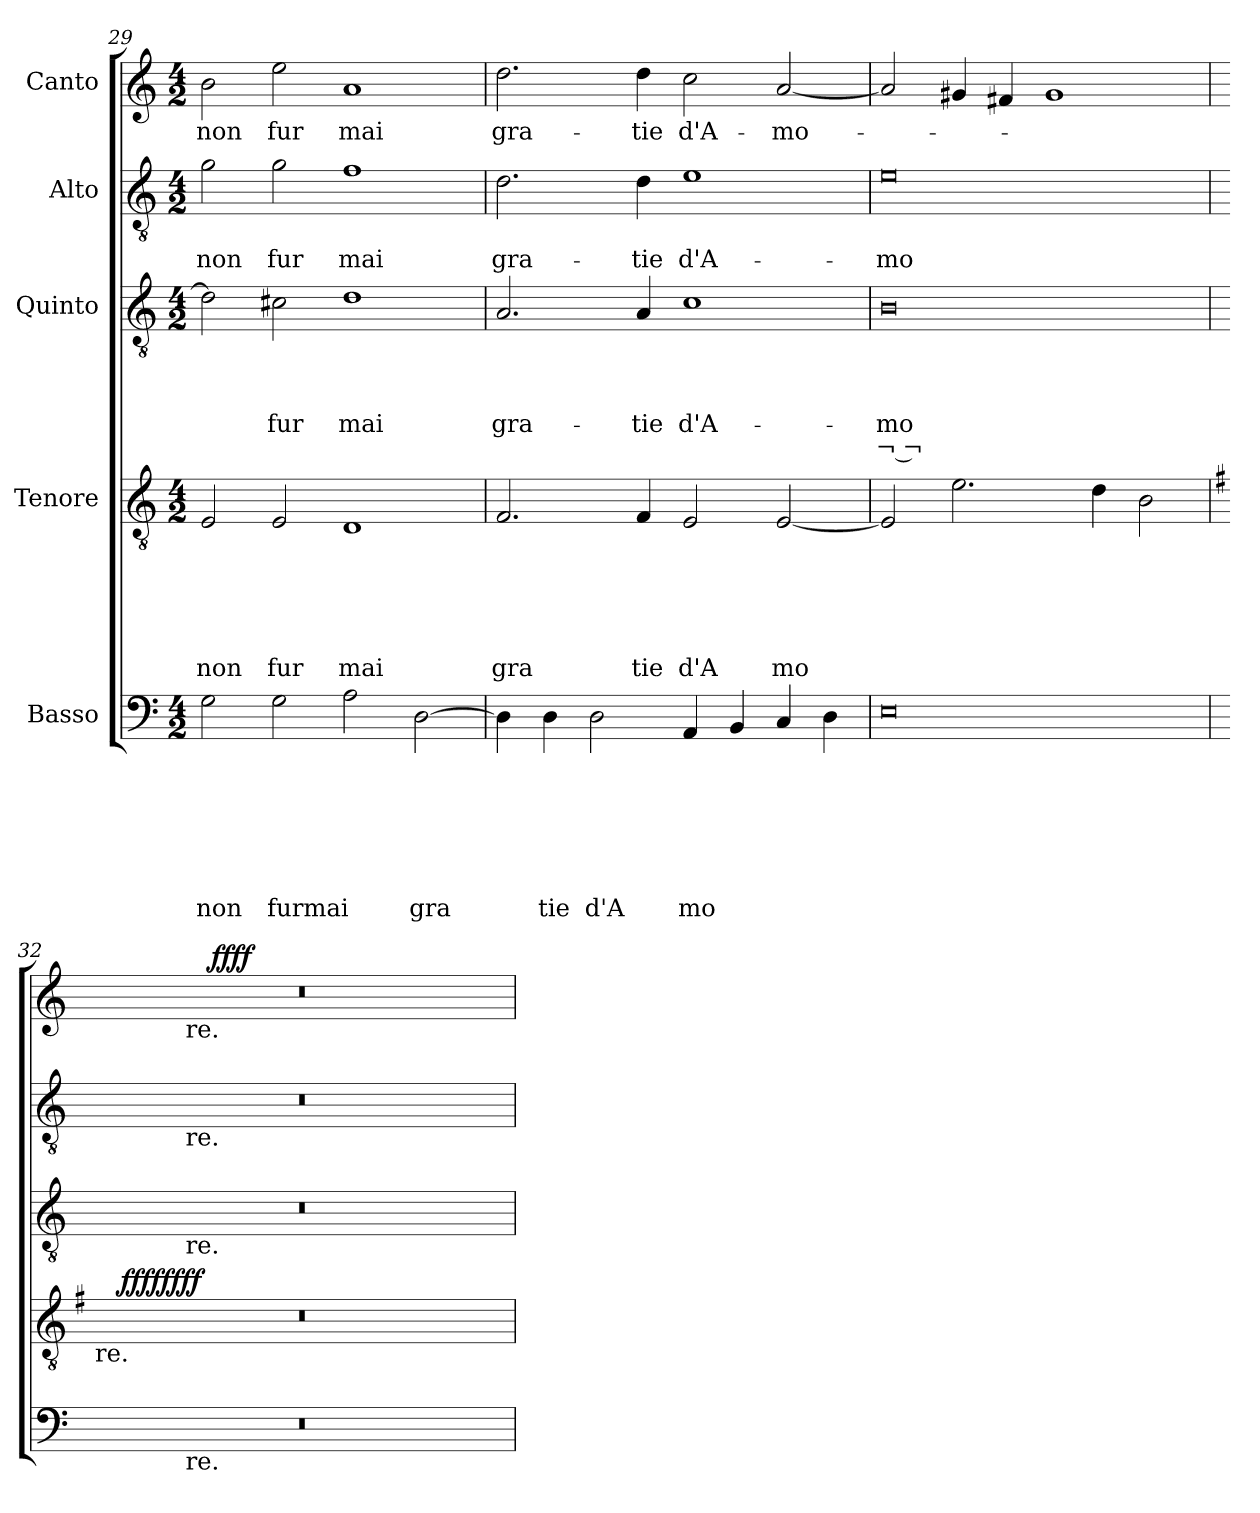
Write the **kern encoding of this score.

**kern	**text	**text	**text	**text	**text	**text	**text	**kern	**text	**text	**text	**text	**text	**text	**dynam	**kern	**text	**text	**text	**text	**text	**kern	**text	**text	**kern	**text	**dynam
*part5	*part5	*part5	*part5	*part5	*part5	*part5	*part5	*part4	*part4	*part4	*part4	*part4	*part4	*part4	*part4	*part3	*part3	*part3	*part3	*part3	*part3	*part2	*part2	*part2	*part1	*part1	*part1
*staff5	*staff5	*staff5	*staff5	*staff5	*staff5	*staff5	*staff5	*staff4	*staff4	*staff4	*staff4	*staff4	*staff4	*staff4	*staff4	*staff3	*staff3	*staff3	*staff3	*staff3	*staff3	*staff2	*staff2	*staff2	*staff1	*staff1	*staff1
*I"Basso	*	*	*	*	*	*	*	*I"Tenore	*	*	*	*	*	*	*	*I"Quinto	*	*	*	*	*	*I"Alto	*	*	*I"Canto	*	*
*clefF4	*	*	*	*	*	*	*	*clefGv2	*	*	*	*	*	*	*	*clefGv2	*	*	*	*	*	*clefGv2	*	*	*clefG2	*	*
*k[]	*	*	*	*	*	*	*	*k[]	*	*	*	*	*	*	*	*k[]	*	*	*	*	*	*k[]	*	*	*k[]	*	*
*C:	*	*	*	*	*	*	*	*C:	*	*	*	*	*	*	*	*C:	*	*	*	*	*	*C:	*	*	*C:	*	*
*M4/2	*	*	*	*	*	*	*	*M4/2	*	*	*	*	*	*	*	*M4/2	*	*	*	*	*	*M4/2	*	*	*M4/2	*	*
=29	=29	=29	=29	=29	=29	=29	=29	=29	=29	=29	=29	=29	=29	=29	=29	=29	=29	=29	=29	=29	=29	=29	=29	=29	=29	=29	=29
!	!	!	!	!	!	!	!LO:LY:b	!	!	!	!	!	!	!LO:LY:b	!	!	!	!	!	!	!	!	!	!LO:LY:b	!	!LO:LY:b	!
2G\	.	.	.	.	.	.	non	2E/	.	.	.	.	.	non	.	2d\]	.	.	.	.	.	2g\	.	non	2b\	non	.
!	!	!	!	!	!	!	!LO:LY:b	!	!	!	!	!	!	!LO:LY:b	!	!	!	!	!	!LO:LY:b	!	!	!	!LO:LY:b	!	!LO:LY:b	!
2G\	.	.	.	.	.	.	furmai	2E/	.	.	.	.	.	fur	.	2c#X\	.	.	.	fur	.	2g\	.	fur	2ee\	fur	.
!	!	!	!	!	!	!	!	!	!	!	!	!	!	!LO:LY:b	!	!	!	!	!	!LO:LY:b	!	!	!	!LO:LY:b	!	!LO:LY:b	!
2A\	.	.	.	.	.	.	.	1D	.	.	.	.	.	mai	.	1d	.	.	.	mai	.	1f	.	mai	1a	mai	.
!	!	!	!	!	!	!	!LO:LY:b	!	!	!	!	!	!	!	!	!	!	!	!	!	!	!	!	!	!	!	!
[>2D\	.	.	.	.	.	.	gra	.	.	.	.	.	.	.	.	.	.	.	.	.	.	.	.	.	.	.	.
=30	=30	=30	=30	=30	=30	=30	=30	=30	=30	=30	=30	=30	=30	=30	=30	=30	=30	=30	=30	=30	=30	=30	=30	=30	=30	=30	=30
!	!	!	!	!	!	!	!	!	!	!	!	!	!	!LO:LY:b	!	!	!	!	!	!LO:LY:b	!	!	!	!LO:LY:b	!	!LO:LY:b	!
4D\]	.	.	.	.	.	.	.	2.F/	.	.	.	.	.	gra	.	2.A/	.	.	.	gra-	.	2.d\	.	gra-	2.dd\	gra-	.
!	!	!	!	!	!	!	!LO:LY:b	!	!	!	!	!	!	!	!	!	!	!	!	!	!	!	!	!	!	!	!
4D\	.	.	.	.	.	.	tie	.	.	.	.	.	.	.	.	.	.	.	.	.	.	.	.	.	.	.	.
!	!	!	!	!	!	!	!LO:LY:b	!	!	!	!	!	!	!	!	!	!	!	!	!	!	!	!	!	!	!	!
2D\	.	.	.	.	.	.	d'A	.	.	.	.	.	.	.	.	.	.	.	.	.	.	.	.	.	.	.	.
!	!	!	!	!	!	!	!	!	!	!	!	!	!	!LO:LY:b	!	!	!	!	!	!LO:LY:b	!	!	!	!LO:LY:b	!	!LO:LY:b	!
.	.	.	.	.	.	.	.	4F/	.	.	.	.	.	tie	.	4A/	.	.	.	-tie	.	4d\	.	-tie	4dd\	-tie	.
!	!	!	!	!	!	!	!LO:LY:b	!	!	!	!	!	!	!LO:LY:b	!	!	!	!	!	!LO:LY:b	!	!	!	!LO:LY:b	!	!LO:LY:b	!
4AA/	.	.	.	.	.	.	mo	2E/	.	.	.	.	.	d'A	.	1c	.	.	.	d'A-	.	1e	.	d'A-	2cc\	d'A-	.
4BB/	.	.	.	.	.	.	.	.	.	.	.	.	.	.	.	.	.	.	.	.	.	.	.	.	.	.	.
!	!	!	!	!	!	!	!	!	!	!	!	!	!	!LO:LY:b	!	!	!	!	!	!	!	!	!	!	!	!LO:LY:b	!
4C/	.	.	.	.	.	.	.	[<2E/	.	.	.	.	.	mo	.	.	.	.	.	.	.	.	.	.	[<2a/	-mo-	.
4D\	.	.	.	.	.	.	.	.	.	.	.	.	.	.	.	.	.	.	.	.	.	.	.	.	.	.	.
=31	=31	=31	=31	=31	=31	=31	=31	=31	=31	=31	=31	=31	=31	=31	=31	=31	=31	=31	=31	=31	=31	=31	=31	=31	=31	=31	=31
!	!	!	!	!	!	!	!	!	!	!	!	!	!	!	!	!	!	!	!	!LO:LY:b	!LO:LY:b	!	!	!LO:LY:b	!	!	!
0E	.	.	.	.	.	.	.	2E/]	.	.	.	.	.	.	.	0B	.	.	.	-mo-	¬ ¬-	0e	.	-mo-	2a/]	.	.
.	.	.	.	.	.	.	.	2.e\	.	.	.	.	.	.	.	.	.	.	.	.	.	.	.	.	4g#X/	.	.
.	.	.	.	.	.	.	.	.	.	.	.	.	.	.	.	.	.	.	.	.	.	.	.	.	4f#X/	.	.
.	.	.	.	.	.	.	.	.	.	.	.	.	.	.	.	.	.	.	.	.	.	.	.	.	1g#	.	.
.	.	.	.	.	.	.	.	4d\	.	.	.	.	.	.	.	.	.	.	.	.	.	.	.	.	.	.	.
.	.	.	.	.	.	.	.	2B\	.	.	.	.	.	.	.	.	.	.	.	.	.	.	.	.	.	.	.
=32	=32	=32	=32	=32	=32	=32	=32	=32	=32	=32	=32	=32	=32	=32	=32	=32	=32	=32	=32	=32	=32	=32	=32	=32	=32	=32	=32
*	*	*	*	*	*	*	*	*k[f#]	*	*	*	*	*	*	*	*	*	*	*	*	*	*	*	*	*	*	*
*	*	*	*	*	*	*	*	*G:	*	*	*	*	*	*	*	*	*	*	*	*	*	*	*	*	*	*	*
*	*	*	*	*	*	*	*	*^	*	*	*	*	*	*	*	*	*	*	*	*	*	*	*	*	*^	*	*
!	!	!	!	!	!	!	!	!LO:TX:b:t=re.	!	!	!	!	!	!	!	!	!	!	!	!	!	!	!	!	!	!	!	!	!
*^	*	*	*	*	*	*	*	*	*	*	*	*	*	*	*	*	*^	*	*	*	*	*	*^	*	*	*	*^	*	*
0r	4ryy	.	.	.	.	.	.	.	0r	16.ryy	.	.	.	.	.	.	.	0r	4ryy	.	.	.	.	.	0r	4ryy	.	.	0r	4..ryy	4ryy	.	.
!	!	!	!	!	!	!	!	!	!	!	!	!	!	!	!	!	!LO:DY:a	!	!	!	!	!	!	!	!	!	!	!	!	!	!	!	!
!	!	!	!	!	!	!	!	!	!	!	!	!	!	!	!	!	!LO:DY:n=1:b	!	!	!	!	!	!	!	!	!	!	!	!	!	!	!	!
.	.	.	.	.	.	.	.	.	.	1ryy	.	.	.	.	.	.	ffff ffff	.	.	.	.	.	.	.	.	.	.	.	.	.	.	.	.
.	16.ryy	.	.	.	.	.	.	.	.	.	.	.	.	.	.	.	.	.	16.ryy	.	.	.	.	.	.	16.ryy	.	.	.	.	16.ryy	.	.
!	!	!	!	!	!	!	!	!	!	!	!	!	!	!	!	!	!	!	!	!	!	!	!	!	!	!	!	!	!	!	!LO:TX:b:t=re.	!	!
!	!	!	!	!	!	!	!	!	!	!	!	!	!	!	!	!	!	!	!	!	!	!	!	!	!	!LO:TX:b:t=re.	!	!	!	!	!	!	!
!	!	!	!	!	!	!	!	!	!	!	!	!	!	!	!	!	!	!	!LO:TX:b:t=re.	!	!	!	!	!	!	!	!	!	!	!	!	!	!
!	!LO:TX:b:t=re.	!	!	!	!	!	!	!	!	!	!	!	!	!	!	!	!	!	!	!	!	!	!	!	!	!	!	!	!	!	!	!	!
.	1ryy	.	.	.	.	.	.	.	.	.	.	.	.	.	.	.	.	.	1ryy	.	.	.	.	.	.	1ryy	.	.	.	.	1ryy	.	.
!	!	!	!	!	!	!	!	!	!	!	!	!	!	!	!	!	!	!	!	!	!	!	!	!	!	!	!	!	!	!	!	!	!LO:DY:b
.	.	.	.	.	.	.	.	.	.	.	.	.	.	.	.	.	.	.	.	.	.	.	.	.	.	.	.	.	.	1ryy	.	.	ffff
.	.	.	.	.	.	.	.	.	.	2ryy	.	.	.	.	.	.	.	.	.	.	.	.	.	.	.	.	.	.	.	.	.	.	.
.	2ryy	.	.	.	.	.	.	.	.	.	.	.	.	.	.	.	.	.	2ryy	.	.	.	.	.	.	2ryy	.	.	.	.	2ryy	.	.
.	.	.	.	.	.	.	.	.	.	.	.	.	.	.	.	.	.	.	.	.	.	.	.	.	.	.	.	.	.	2ryy	.	.	.
.	.	.	.	.	.	.	.	.	.	4ryy	.	.	.	.	.	.	.	.	.	.	.	.	.	.	.	.	.	.	.	.	.	.	.
.	8ryy	.	.	.	.	.	.	.	.	8ryy	.	.	.	.	.	.	.	.	8ryy	.	.	.	.	.	.	8ryy	.	.	.	.	8ryy	.	.
.	.	.	.	.	.	.	.	.	.	.	.	.	.	.	.	.	.	.	.	.	.	.	.	.	.	.	.	.	.	16ryy	.	.	.
.	32ryy	.	.	.	.	.	.	.	.	32ryy	.	.	.	.	.	.	.	.	32ryy	.	.	.	.	.	.	32ryy	.	.	.	.	32ryy	.	.
*v	*v	*	*	*	*	*	*	*	*	*	*	*	*	*	*	*	*	*v	*v	*	*	*	*	*	*v	*v	*	*	*v	*v	*v	*	*
*	*	*	*	*	*	*	*	*v	*v	*	*	*	*	*	*	*	*	*	*	*	*	*	*	*	*	*	*	*
=	=	=	=	=	=	=	=	=	=	=	=	=	=	=	=	=	=	=	=	=	=	=	=	=	=	=	=
*-	*-	*-	*-	*-	*-	*-	*-	*-	*-	*-	*-	*-	*-	*-	*-	*-	*-	*-	*-	*-	*-	*-	*-	*-	*-	*-	*-
